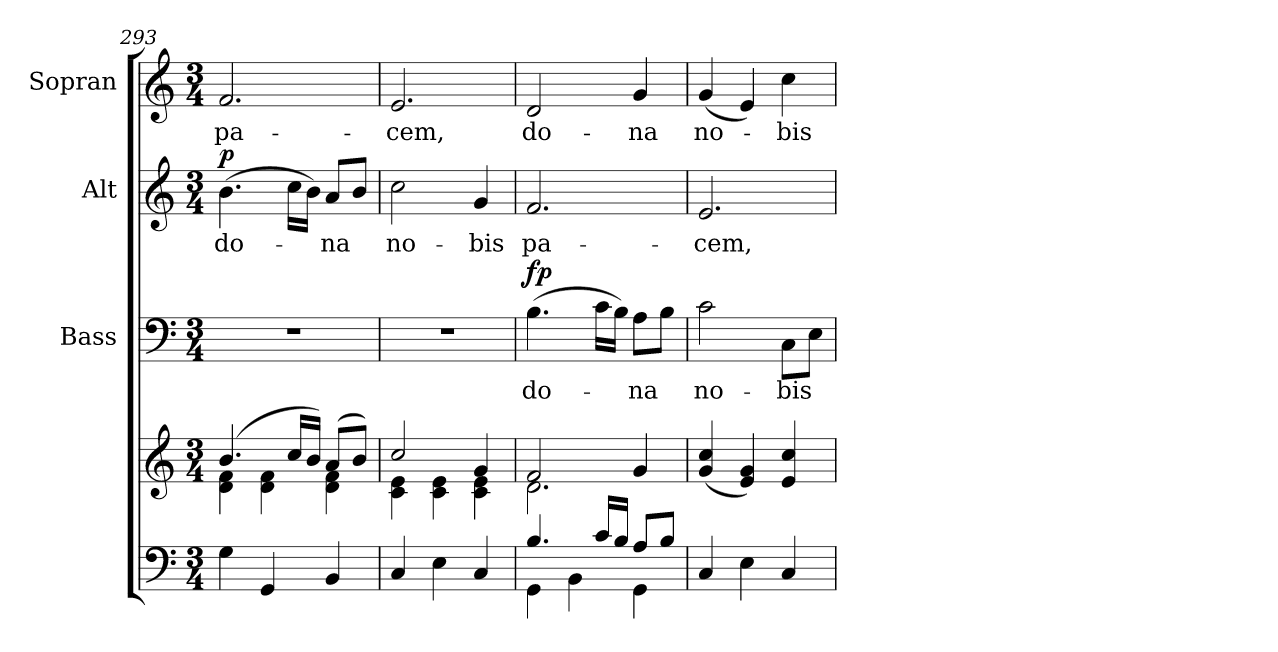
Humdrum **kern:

**kern	**kern	**kern	**text	**dynam	**kern	**text	**dynam	**kern	**text
*part4	*part4	*part3	*part3	*part3	*part2	*part2	*part2	*part1	*part1
*staff5	*staff4	*staff3	*staff3	*staff3	*staff2	*staff2	*staff2	*staff1	*staff1
*	*	*I"Bass	*	*	*I"Alt	*	*	*I"Sopran	*
*	*	*I'B.	*	*	*I'A.	*	*	*I'S.	*
*clefF4	*clefG2	*clefF4	*	*	*clefG2	*	*	*clefG2	*
*k[]	*k[]	*k[]	*	*	*k[]	*	*	*k[]	*
*C:	*C:	*C:	*	*	*C:	*	*	*C:	*
*M3/4	*M3/4	*M3/4	*	*	*M3/4	*	*	*M3/4	*
=293	=293	=293	=293	=293	=293	=293	=293	=293	=293
*	*^	*	*	*	*	*	*	*	*
!	!	!	!	!	!	!	!LO:LY:b	!LO:DY:a	!	!LO:LY:b
4G\	(4.b/	4d\ 4f\	2.r	.	.	(>4.b\	do-	p	2.f/	pa-
4GG/	.	4d\ 4f\	.	.	.	.	.	.	.	.
.	16cc/LL	.	.	.	.	16cc\LL	.	.	.	.
.	16b/JJ)	.	.	.	.	16b\JJ)	.	.	.	.
!	!	!	!	!	!	!	!LO:LY:b	!	!	!
4BB/	(>8a/L	4d\ 4f\	.	.	.	8a/L	-na	.	.	.
.	8b/J)	.	.	.	.	8b/J	.	.	.	.
=294	=294	=294	=294	=294	=294	=294	=294	=294	=294	=294
!	!	!	!	!	!	!	!LO:LY:b	!	!	!LO:LY:b
4C/	2cc/	4c\ 4e\	2.r	.	.	2cc\	no-	.	2.e/	-cem,
4E\	.	4c\ 4e\	.	.	.	.	.	.	.	.
!	!	!	!	!	!	!	!LO:LY:b	!	!	!
4C/	4g/	4c\ 4e\	.	.	.	4g/	-bis	.	.	.
!!LO:PB:g=z
=295	=295	=295	=295	=295	=295	=295	=295	=295	=295	=295
*^	*	*	*	*	*	*	*	*	*	*
!	!	!	!	!	!LO:LY:b	!LO:DY:a	!	!LO:LY:b	!	!	!LO:LY:b
4.B/	4GG\	2f/	2.d\	(>4.B\	do-	fp	2.f/	pa-	.	2d/	do-
.	4BB\	.	.	.	.	.	.	.	.	.	.
16c/LL	.	.	.	16c\LL	.	.	.	.	.	.	.
16B/JJ	.	.	.	16B\JJ)	.	.	.	.	.	.	.
!	!	!	!	!	!LO:LY:b	!	!	!	!	!	!LO:LY:b
8A/L	4GG\	4g/	.	8A\L	-na	.	.	.	.	4g/	-na
8B/J	.	.	.	8B\J	.	.	.	.	.	.	.
*v	*v	*	*	*	*	*	*	*	*	*	*
*	*v	*v	*	*	*	*	*	*	*	*
=296	=296	=296	=296	=296	=296	=296	=296	=296	=296
!	!	!	!LO:LY:b	!	!	!LO:LY:b	!	!	!LO:LY:b
4C/	(4g/ 4cc/	2c\	no-	.	2.e/	-cem,	.	(<4g/	no-
4E\	4e/ 4g/)	.	.	.	.	.	.	4e/)	.
!	!	!	!LO:LY:b	!	!	!	!	!	!LO:LY:b
4C/	4e/ 4cc/	8C\L	-bis	.	.	.	.	4cc\	-bis
.	.	8E\J	.	.	.	.	.	.	.
=	=	=	=	=	=	=	=	=	=
*-	*-	*-	*-	*-	*-	*-	*-	*-	*-
